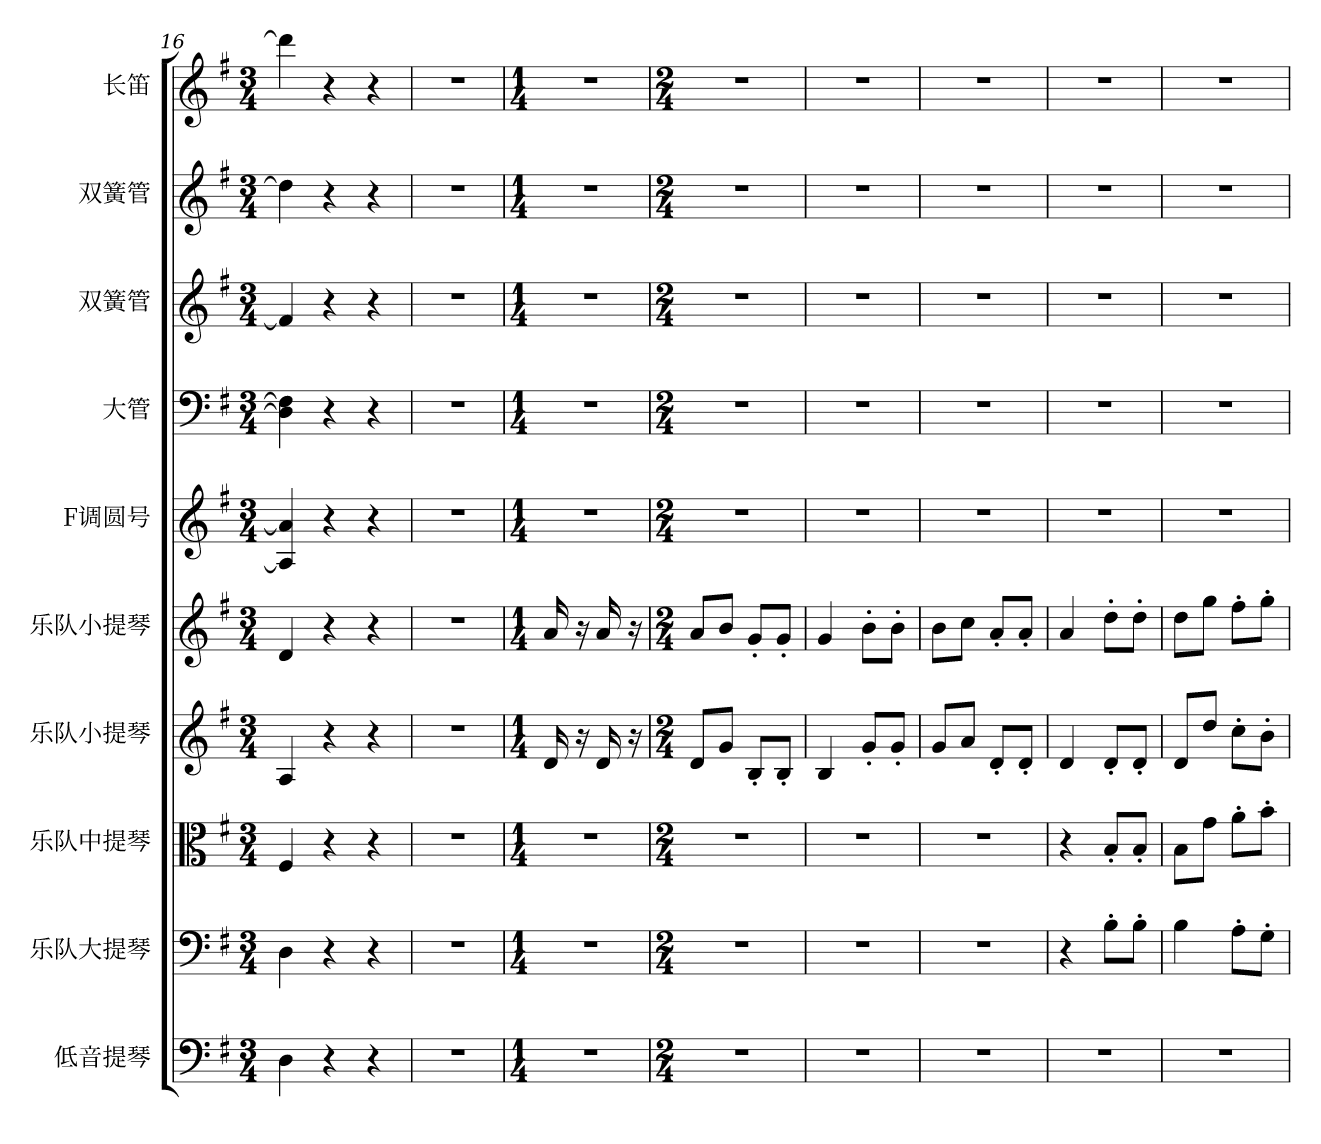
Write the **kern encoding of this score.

**kern	**kern	**kern	**kern	**kern	**kern	**kern	**kern	**kern	**kern
*part10	*part9	*part8	*part7	*part6	*part5	*part4	*part3	*part2	*part1
*staff10	*staff9	*staff8	*staff7	*staff6	*staff5	*staff4	*staff3	*staff2	*staff1
*I"低音提琴	*I"乐队大提琴	*I"乐队中提琴	*I"乐队小提琴	*I"乐队小提琴	*I"F调圆号	*I"大管	*I"双簧管	*I"双簧管	*I"长笛
*clefF4	*clefF4	*clefC3	*clefG2	*clefG2	*clefG2	*clefF4	*clefG2	*clefG2	*clefG2
*ITrd7c12	*	*	*	*	*ITrd4c7	*	*	*	*
*k[f#]	*k[f#]	*k[f#]	*k[f#]	*k[f#]	*k[]	*k[f#]	*k[f#]	*k[f#]	*k[f#]
*M3/4	*M3/4	*M3/4	*M3/4	*M3/4	*M3/4	*M3/4	*M3/4	*M3/4	*M3/4
=16	=16	=16	=16	=16	=16	=16	=16	=16	=16
4DD\	4D\	4F#/	4A/	4d/	4D/] 4d/]	4D\] 4F#\]	4f#/]	4dd\]	4ddd\]
4r	4r	4r	4r	4r	4r	4r	4r	4r	4r
4r	4r	4r	4r	4r	4r	4r	4r	4r	4r
=17	=17	=17	=17	=17	=17	=17	=17	=17	=17
*	*	*	*	*	*	*	*	*	*MM138
2.r	2.r	2.r	2.r	2.r	2.r	2.r	2.r	2.r	2.r
=18	=18	=18	=18	=18	=18	=18	=18	=18	=18
*M1/4	*M1/4	*M1/4	*M1/4	*M1/4	*M1/4	*M1/4	*M1/4	*M1/4	*M1/4
4r	4r	4r	16d/	16a/	4r	4r	4r	4r	4r
.	.	.	16r	16r	.	.	.	.	.
.	.	.	16d/	16a/	.	.	.	.	.
.	.	.	16r	16r	.	.	.	.	.
=19	=19	=19	=19	=19	=19	=19	=19	=19	=19
*M2/4	*M2/4	*M2/4	*M2/4	*M2/4	*M2/4	*M2/4	*M2/4	*M2/4	*M2/4
2r	2r	2r	8d/L	8a/L	2r	2r	2r	2r	2r
.	.	.	8g/J	8b/J	.	.	.	.	.
.	.	.	8B'/L	8g'/L	.	.	.	.	.
.	.	.	8B'/J	8g'/J	.	.	.	.	.
=20	=20	=20	=20	=20	=20	=20	=20	=20	=20
2r	2r	2r	4B/	4g/	2r	2r	2r	2r	2r
.	.	.	8g'/L	8b'\L	.	.	.	.	.
.	.	.	8g'/J	8b'\J	.	.	.	.	.
!!LO:PB:g=z
=21	=21	=21	=21	=21	=21	=21	=21	=21	=21
2r	2r	2r	8g/L	8b\L	2r	2r	2r	2r	2r
.	.	.	8a/J	8cc\J	.	.	.	.	.
.	.	.	8d'/L	8a'/L	.	.	.	.	.
.	.	.	8d'/J	8a'/J	.	.	.	.	.
=22	=22	=22	=22	=22	=22	=22	=22	=22	=22
2r	4r	4r	4d/	4a/	2r	2r	2r	2r	2r
.	8B'\L	8B'/L	8d'/L	8dd'\L	.	.	.	.	.
.	8B'\J	8B'/J	8d'/J	8dd'\J	.	.	.	.	.
=23	=23	=23	=23	=23	=23	=23	=23	=23	=23
2r	4B\	8B\L	8d/L	8dd\L	2r	2r	2r	2r	2r
.	.	8g\J	8dd/J	8gg\J	.	.	.	.	.
.	8A'\L	8a'\L	8cc'\L	8ff#'\L	.	.	.	.	.
.	8G'\J	8b'\J	8b'\J	8gg'\J	.	.	.	.	.
=	=	=	=	=	=	=	=	=	=
*-	*-	*-	*-	*-	*-	*-	*-	*-	*-
